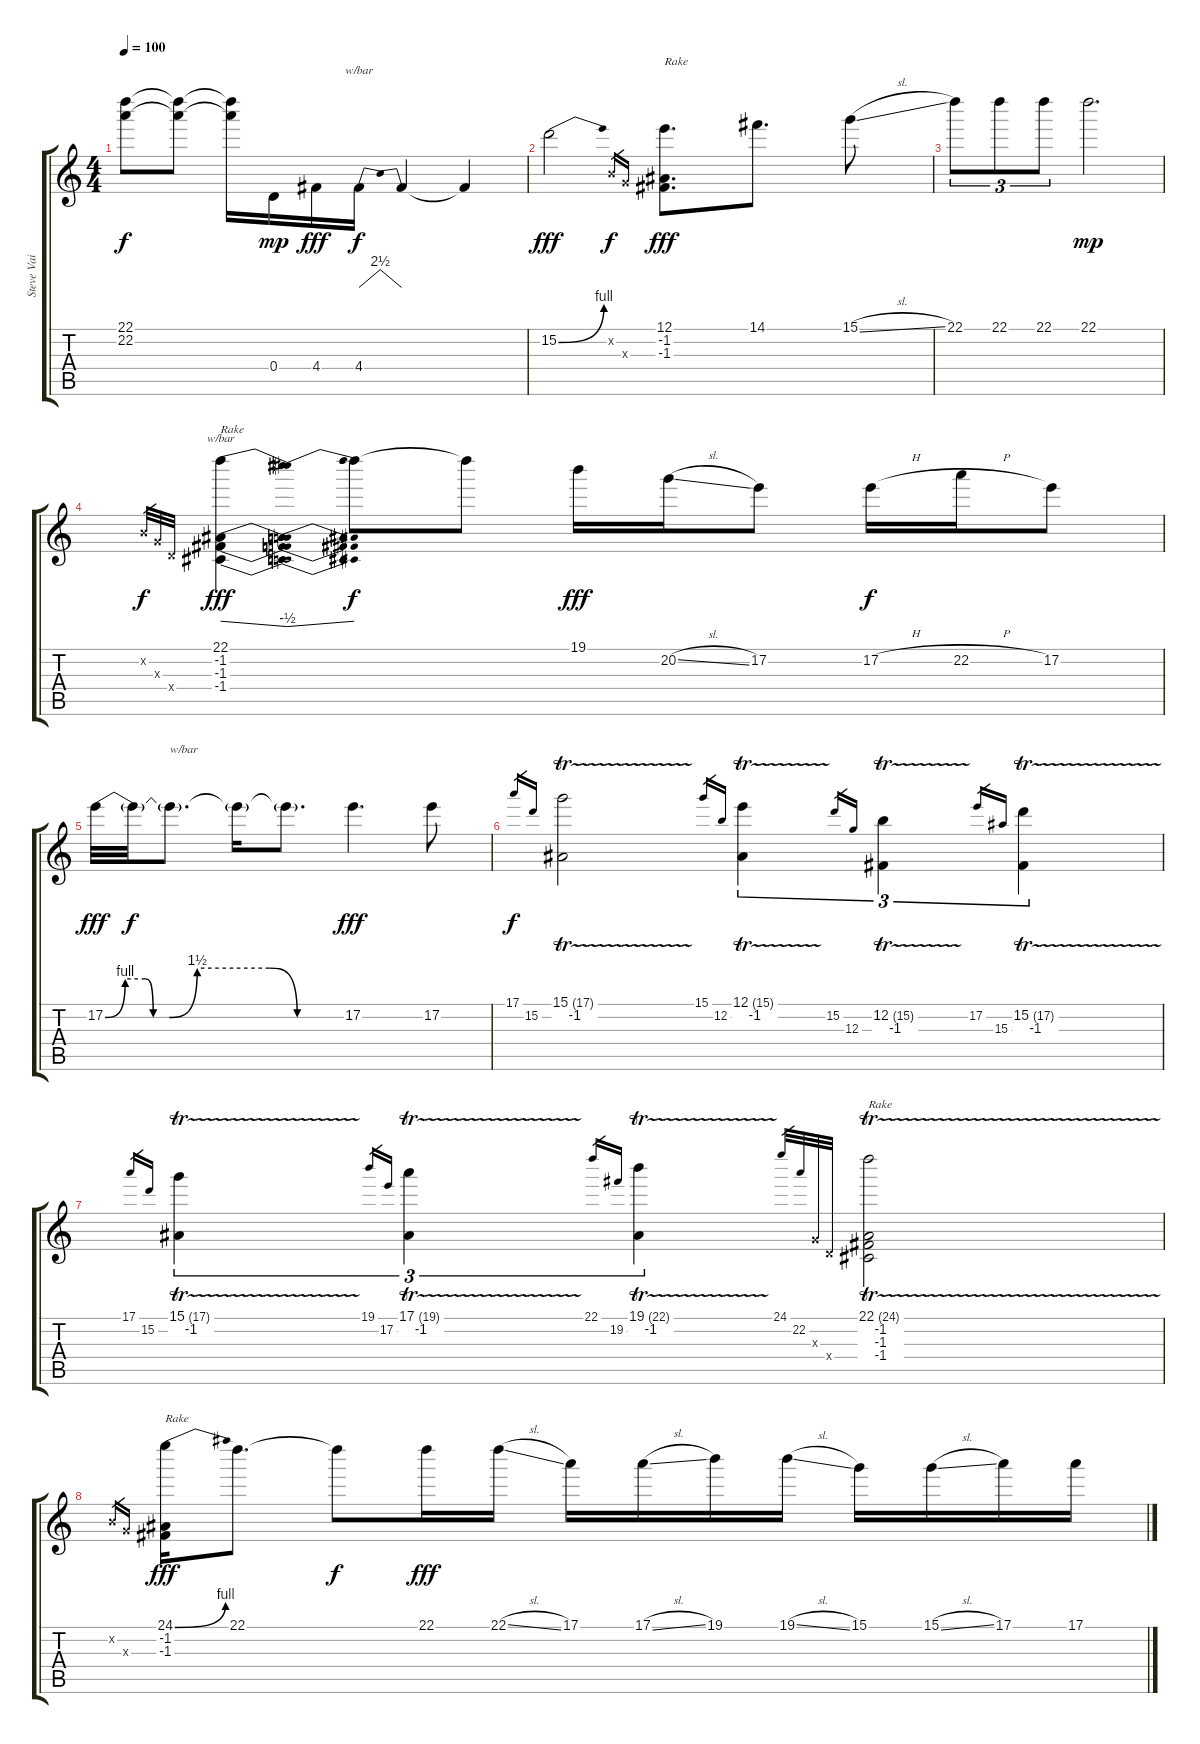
\track ("Steve Vai" "Steve Vai") {instrument distortionguitar}
\staff {score tabs}
\tuning (E4 B3 G3 D3 A2 E2) {hide}
\ts (4 4)
\tempo 100
\clef g2
\ks c
(22.1{t} 22.2{t}).8{dy f} (22.1{t} 22.2{t}).8 (22.1{t} 22.2{t}).16 0.4.16{dy mp} 4.4.16{dy fff} 4.4.16{tbe (dip default 0 0 30 10 60 0) dy f} 4.4{t}.4 4.4{t}.4 |
15.2{be (bend 0 0 60 4)}.2{dy fff} 0.2{x}.16{gr dy f} 0.3{x}.16{gr} (12.1 -1.2 -1.3).8{d txt "Rake" dy fff} 14.1.8{d} 15.1{sl}.8 |
22.1.8{tu (3 2)} 22.1.8{tu (3 2)} 22.1.8{tu (3 2)} 22.1.2{d dy mp} |
0.2{x}.32{gr dy f} 0.3{x}.32{gr} 0.4{x}.32{gr} (22.1 -1.2 -1.3 -1.4).4{tbe (dip default 0 0 30 -2 60 0) txt "Rake" dy fff} 22.1{t}.8{dy f} 22.1{t}.8 19.1.16{dy fff} 20.2{sl}.16 17.2.8 17.2{h}.16{dy f} 22.2{h}.16 17.2.8 |
17.2{be (custom 0 0 5 4 10 4 12 0 16 0 23 6 41 6 48 0 60 0)}.32{dy fff} 17.2{t}.32{dy f} 17.2{t}.8{d txt "w/bar"} 17.2{t}.16 17.2{t}.8{d} 17.2.4{d dy fff} 17.2.8 |
17.1.16{gr dy f} 15.2.16{gr} (15.1{tr (17 64)} -1.2).2 15.1.16{gr} 12.2.16{gr} (12.1{tr (15 64)} -1.2).4{tu (3 2)} 15.2.16{gr} 12.3.16{gr} (12.2{tr (15 64)} -1.3).4{tu (3 2)} 17.2.16{gr} 15.3.16{gr} (15.2{tr (17 64)} -1.3).4{tu (3 2)} |
17.1.16{gr} 15.2.16{gr} (15.1{tr (17 64)} -1.2).4{tu (3 2)} 19.1.16{gr} 17.2.16{gr} (17.1{tr (19 64)} -1.2).4{tu (3 2)} 22.1.16{gr} 19.2.16{gr} (19.1{tr (22 64)} -1.2).4{tu (3 2)} 24.1.32{gr} 22.2.32{gr} 0.3{x}.32{gr} 0.4{x}.32{gr} (22.1{tr (24 64)} -1.2 -1.3 -1.4).2{txt "Rake"} |
0.2{x}.16{gr} 0.3{x}.16{gr} (24.1{be (bend 0 0 60 4)} -1.2 -1.3).16{txt "Rake" dy fff} 22.1.8{d} 22.1{t}.8{dy f} 22.1.16{dy fff} 22.1{sl}.16 17.1.16 17.1{sl}.16 19.1.16 19.1{sl}.16 15.1.16 15.1{sl}.16 17.1.16 17.1{sl}.16
